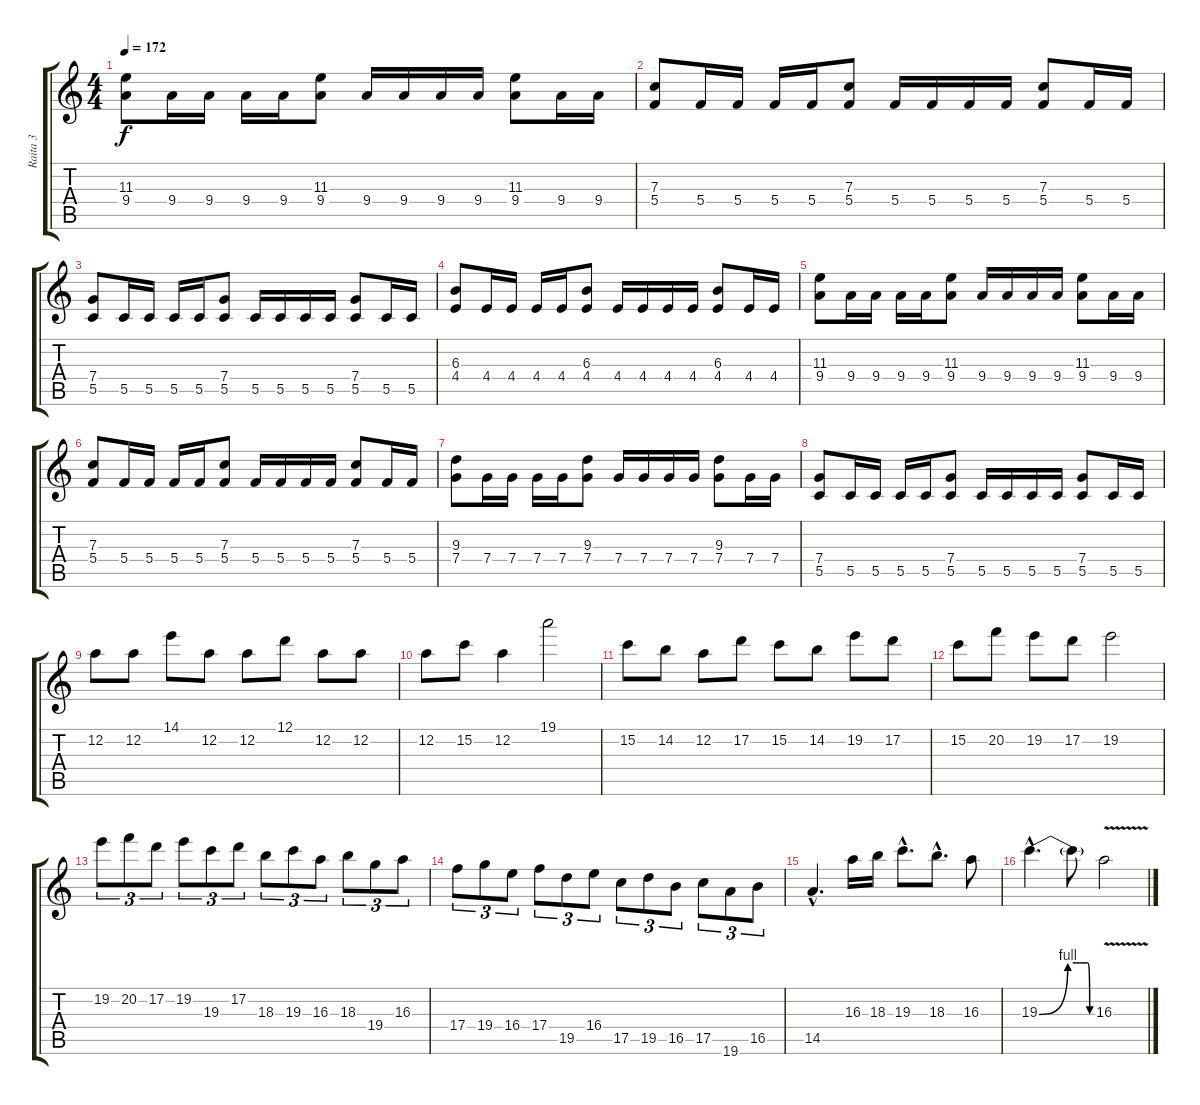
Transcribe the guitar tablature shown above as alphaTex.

\track ("Raita 3" "Raita 3") {instrument overdrivenguitar}
\staff {score tabs}
\tuning (D4 A3 F3 C3 G2 D2) {hide}
\ts (4 4)
\tempo 172
\clef g2
\ks c
(11.3 9.4).8{dy f} 9.4.16 9.4.16 9.4.16 9.4.16 (11.3 9.4).8 9.4.16 9.4.16 9.4.16 9.4.16 (11.3 9.4).8 9.4.16 9.4.16 |
(7.3 5.4).8 5.4.16 5.4.16 5.4.16 5.4.16 (7.3 5.4).8 5.4.16 5.4.16 5.4.16 5.4.16 (7.3 5.4).8 5.4.16 5.4.16 |
(7.4 5.5).8 5.5.16 5.5.16 5.5.16 5.5.16 (7.4 5.5).8 5.5.16 5.5.16 5.5.16 5.5.16 (7.4 5.5).8 5.5.16 5.5.16 |
(6.3 4.4).8 4.4.16 4.4.16 4.4.16 4.4.16 (6.3 4.4).8 4.4.16 4.4.16 4.4.16 4.4.16 (6.3 4.4).8 4.4.16 4.4.16 |
(11.3 9.4).8 9.4.16 9.4.16 9.4.16 9.4.16 (11.3 9.4).8 9.4.16 9.4.16 9.4.16 9.4.16 (11.3 9.4).8 9.4.16 9.4.16 |
(7.3 5.4).8 5.4.16 5.4.16 5.4.16 5.4.16 (7.3 5.4).8 5.4.16 5.4.16 5.4.16 5.4.16 (7.3 5.4).8 5.4.16 5.4.16 |
(9.3 7.4).8 7.4.16 7.4.16 7.4.16 7.4.16 (9.3 7.4).8 7.4.16 7.4.16 7.4.16 7.4.16 (9.3 7.4).8 7.4.16 7.4.16 |
(7.4 5.5).8 5.5.16 5.5.16 5.5.16 5.5.16 (7.4 5.5).8 5.5.16 5.5.16 5.5.16 5.5.16 (7.4 5.5).8 5.5.16 5.5.16 |
12.2.8 12.2.8 14.1.8 12.2.8 12.2.8 12.1.8 12.2.8 12.2.8 |
12.2.8 15.2.8 12.2.4 19.1.2 |
15.2.8 14.2.8 12.2.8 17.2.8 15.2.8 14.2.8 19.2.8 17.2.8 |
15.2.8 20.2.8 19.2.8 17.2.8 19.2.2 |
19.2.8{tu (3 2)} 20.2.8{tu (3 2)} 17.2.8{tu (3 2)} 19.2.8{tu (3 2)} 19.3.8{tu (3 2)} 17.2.8{tu (3 2)} 18.3.8{tu (3 2)} 19.3.8{tu (3 2)} 16.3.8{tu (3 2)} 18.3.8{tu (3 2)} 19.4.8{tu (3 2)} 16.3.8{tu (3 2)} |
17.4.8{tu (3 2)} 19.4.8{tu (3 2)} 16.4.8{tu (3 2)} 17.4.8{tu (3 2)} 19.5.8{tu (3 2)} 16.4.8{tu (3 2)} 17.5.8{tu (3 2)} 19.5.8{tu (3 2)} 16.5.8{tu (3 2)} 17.5.8{tu (3 2)} 19.6.8{tu (3 2)} 16.5.8{tu (3 2)} |
14.5{hac}.4{d} 16.3.16 18.3.16 19.3{hac}.8{d} 18.3{hac}.8{d} 16.3.8 |
19.3{be (custom 0 0 30 4 39 4 42 4 44 4 47 4 51 4 53 0 60 0) hac}.4{d} 19.3{t}.8 16.3{v}.2
